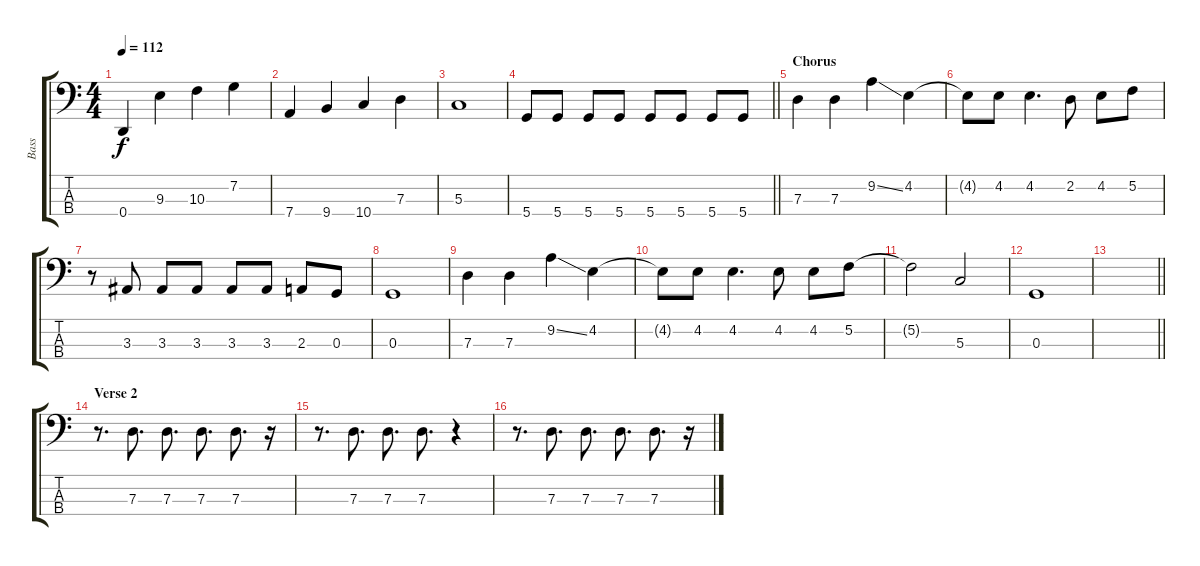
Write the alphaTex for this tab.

\track ("Bass" "Bass") {instrument electricbassfinger}
\staff {score tabs}
\tuning (F2 C2 G1 D1) {hide}
\ts (4 4)
\tempo 112
\clef f4
\ks c
0.4.4{dy f} 9.3.4 10.3.4 7.2.4 |
7.4.4 9.4.4 10.4.4 7.3.4 |
5.3.1 |
\barLineRight lightlight
5.4.8 5.4.8 5.4.8 5.4.8 5.4.8 5.4.8 5.4.8 5.4.8 |
\section ("" "Chorus")
7.3.4 7.3.4 9.2{ss}.4 4.2.4 |
4.2{t}.8 4.2.8 4.2.4{d} 2.2.8 4.2.8 5.2.8 |
r.8 3.3.8 3.3.8 3.3.8 3.3.8 3.3.8 2.3.8 0.3.8 |
0.3.1 |
7.3.4 7.3.4 9.2{ss}.4 4.2.4 |
4.2{t}.8 4.2.8 4.2.4{d} 4.2.8 4.2.8 5.2.8 |
5.2{t}.2 5.3.2 |
0.3.1 |
\barLineRight lightlight
|
\section ("" "Verse 2")
r.8{d} 7.3.8{d} 7.3.8{d} 7.3.8{d} 7.3.8{d} r.16 |
r.8{d} 7.3.8{d} 7.3.8{d} 7.3.8{d} r.4 |
r.8{d} 7.3.8{d} 7.3.8{d} 7.3.8{d} 7.3.8{d} r.16
